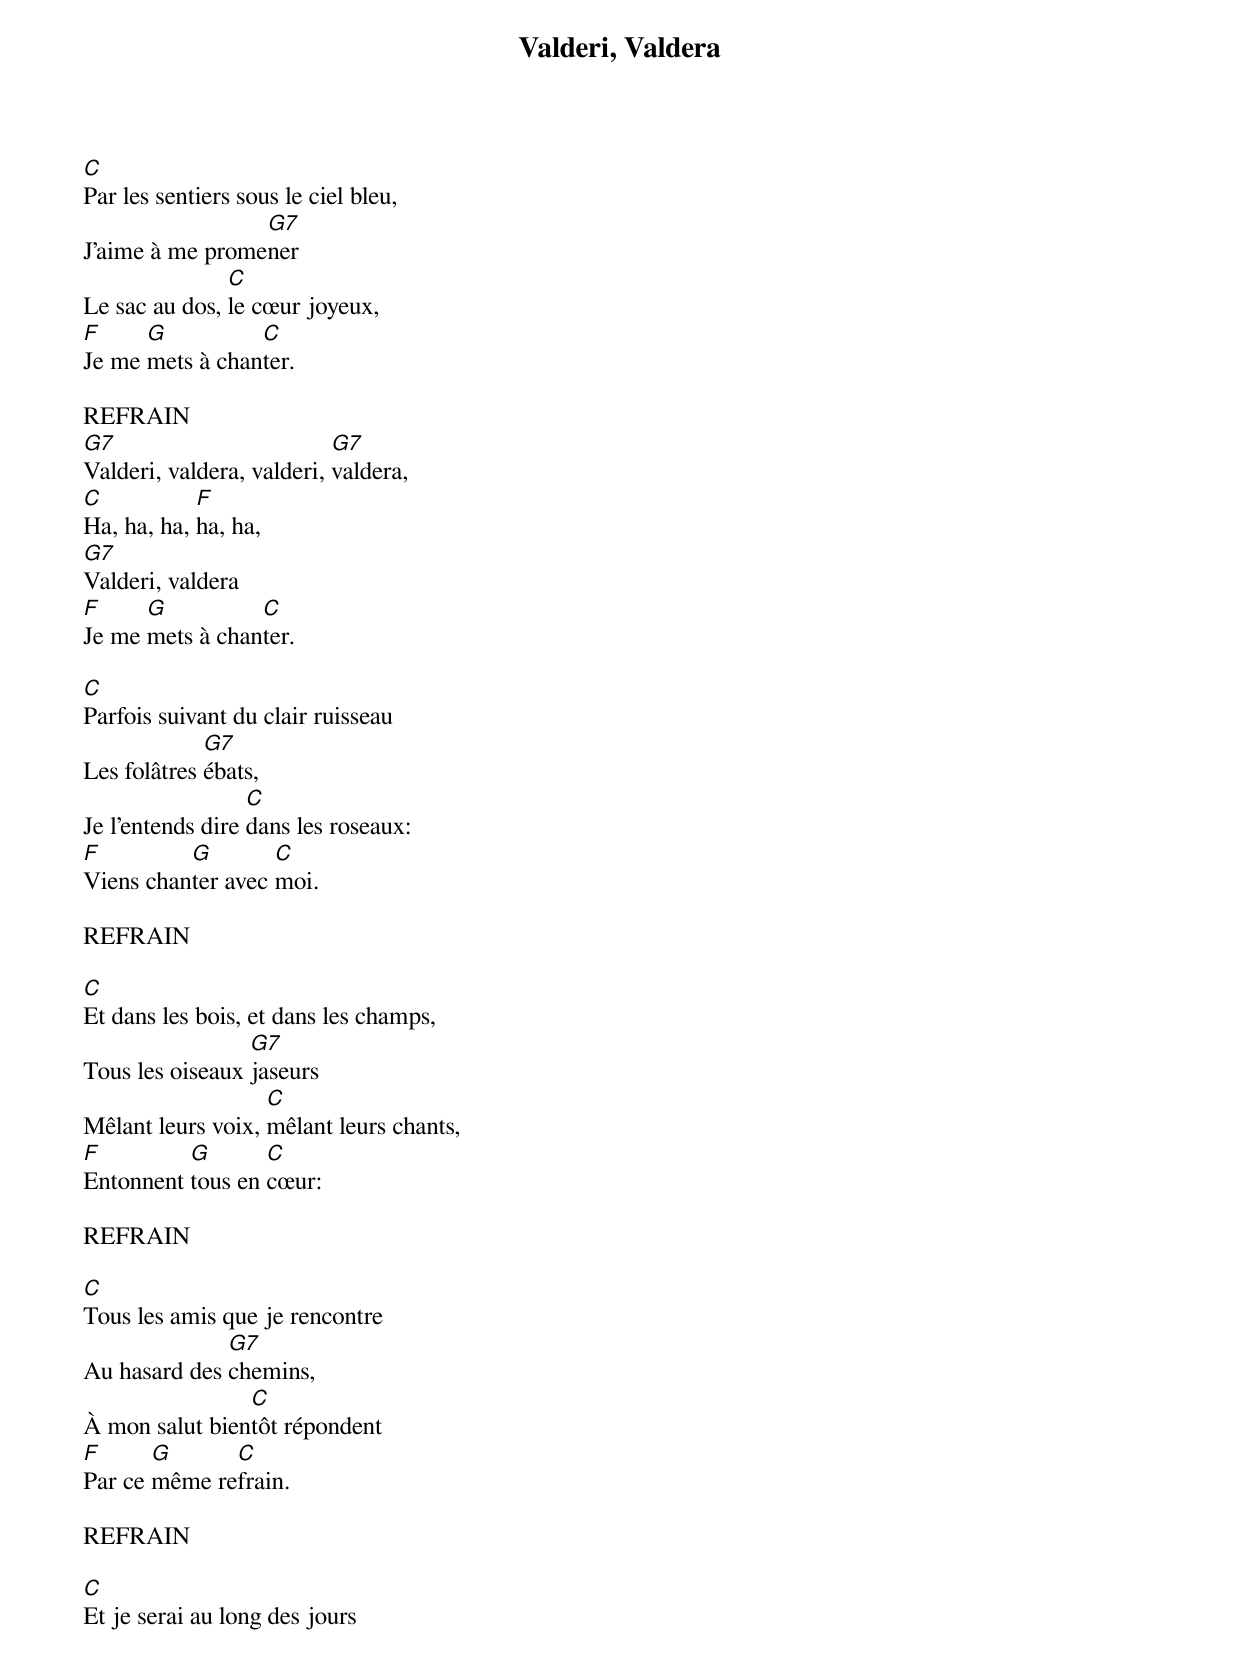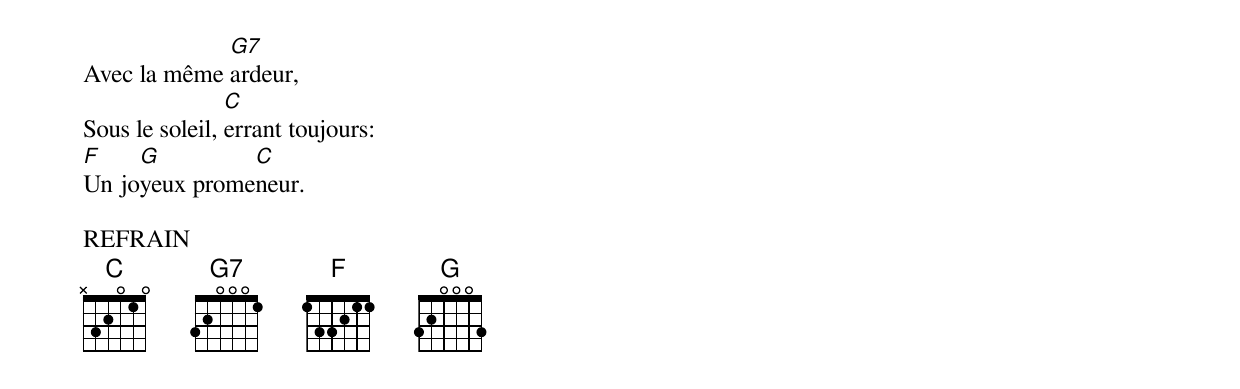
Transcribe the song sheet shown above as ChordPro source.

{t:Valderi, Valdera}


[C]Par les sentiers sous le ciel bleu,
J'aime à me prome[G7]ner
Le sac au dos, [C]le cœur joyeux,
[F]Je me [G]mets à chan[C]ter.

REFRAIN
[G7]Valderi, valdera, valderi, [G7]valdera,
[C]Ha, ha, ha, [F]ha, ha,
[G7]Valderi, valdera
[F]Je me [G]mets à chan[C]ter.

[C]Parfois suivant du clair ruisseau
Les folâtres [G7]ébats,
Je l'entends dire [C]dans les roseaux:
[F]Viens chan[G]ter avec [C]moi.

REFRAIN

[C]Et dans les bois, et dans les champs,
Tous les oiseaux [G7]jaseurs
Mêlant leurs voix, [C]mêlant leurs chants,
[F]Entonnent [G]tous en [C]cœur:

REFRAIN

[C]Tous les amis que je rencontre
Au hasard des [G7]chemins,
À mon salut bien[C]tôt répondent
[F]Par ce [G]même re[C]frain.

REFRAIN

[C]Et je serai au long des jours
Avec la même [G7]ardeur,
Sous le soleil, [C]errant toujours:
[F]Un jo[G]yeux prome[C]neur.

REFRAIN
